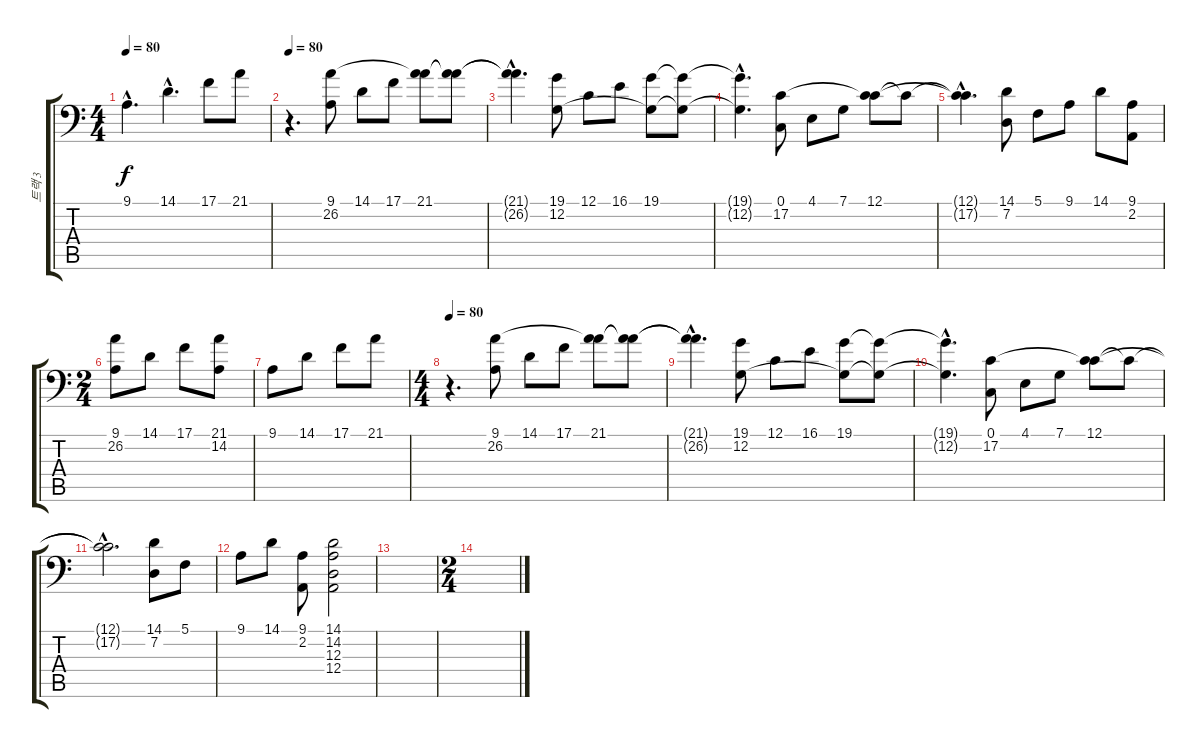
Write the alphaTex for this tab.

\track ("트랙 3" "트랙 3") {instrument synthstrings1}
\staff {score tabs}
\tuning (C3 G2 D2 A1 E1 B0) {hide}
\ts (4 4)
\tempo 80
\clef f4
\ks c
9.1{hac}.4{d dy f} 14.1{hac}.4{d} 17.1.8 21.1.8 |
\tempo 80
r.4{d} (9.1 26.2).8 14.1.8 17.1.8 (21.1 26.2{t}).8 (21.1{t} 26.2{t}).8 |
(21.1{hac t} 26.2{hac t}).4{d} (19.1 12.2).8 12.1.8 16.1.8 (19.1 12.2{t}).8 (19.1{t} 12.2{t}).8 |
(19.1{hac t} 12.2{hac t}).4{d} (0.1 17.2).8 4.1.8 7.1.8 (12.1 17.2{t}).8 17.2{t}.8 |
(12.1{hac t} 17.2{hac t}).4{d} (14.1 7.2).8 5.1.8 9.1.8 14.1.8 (9.1 2.2).8 |
\ts (2 4)
(9.1 26.2).8 14.1.8 17.1.8 (21.1 14.2).8 |
9.1.8 14.1.8 17.1.8 21.1.8 |
\ts (4 4)
\tempo 80
r.4{d} (9.1 26.2).8 14.1.8 17.1.8 (21.1 26.2{t}).8 (21.1{t} 26.2{t}).8 |
(21.1{hac t} 26.2{hac t}).4{d} (19.1 12.2).8 12.1.8 16.1.8 (19.1 12.2{t}).8 (19.1{t} 12.2{t}).8 |
(19.1{hac t} 12.2{hac t}).4{d} (0.1 17.2).8 4.1.8 7.1.8 (12.1 17.2{t}).8 17.2{t}.8 |
(12.1{hac t} 17.2{hac t}).2{d} (14.1 7.2).8 5.1.8 |
9.1.8 14.1.8 (9.1 2.2).8 (14.1 14.2 12.3 12.4).2 |
|
\ts (2 4)
